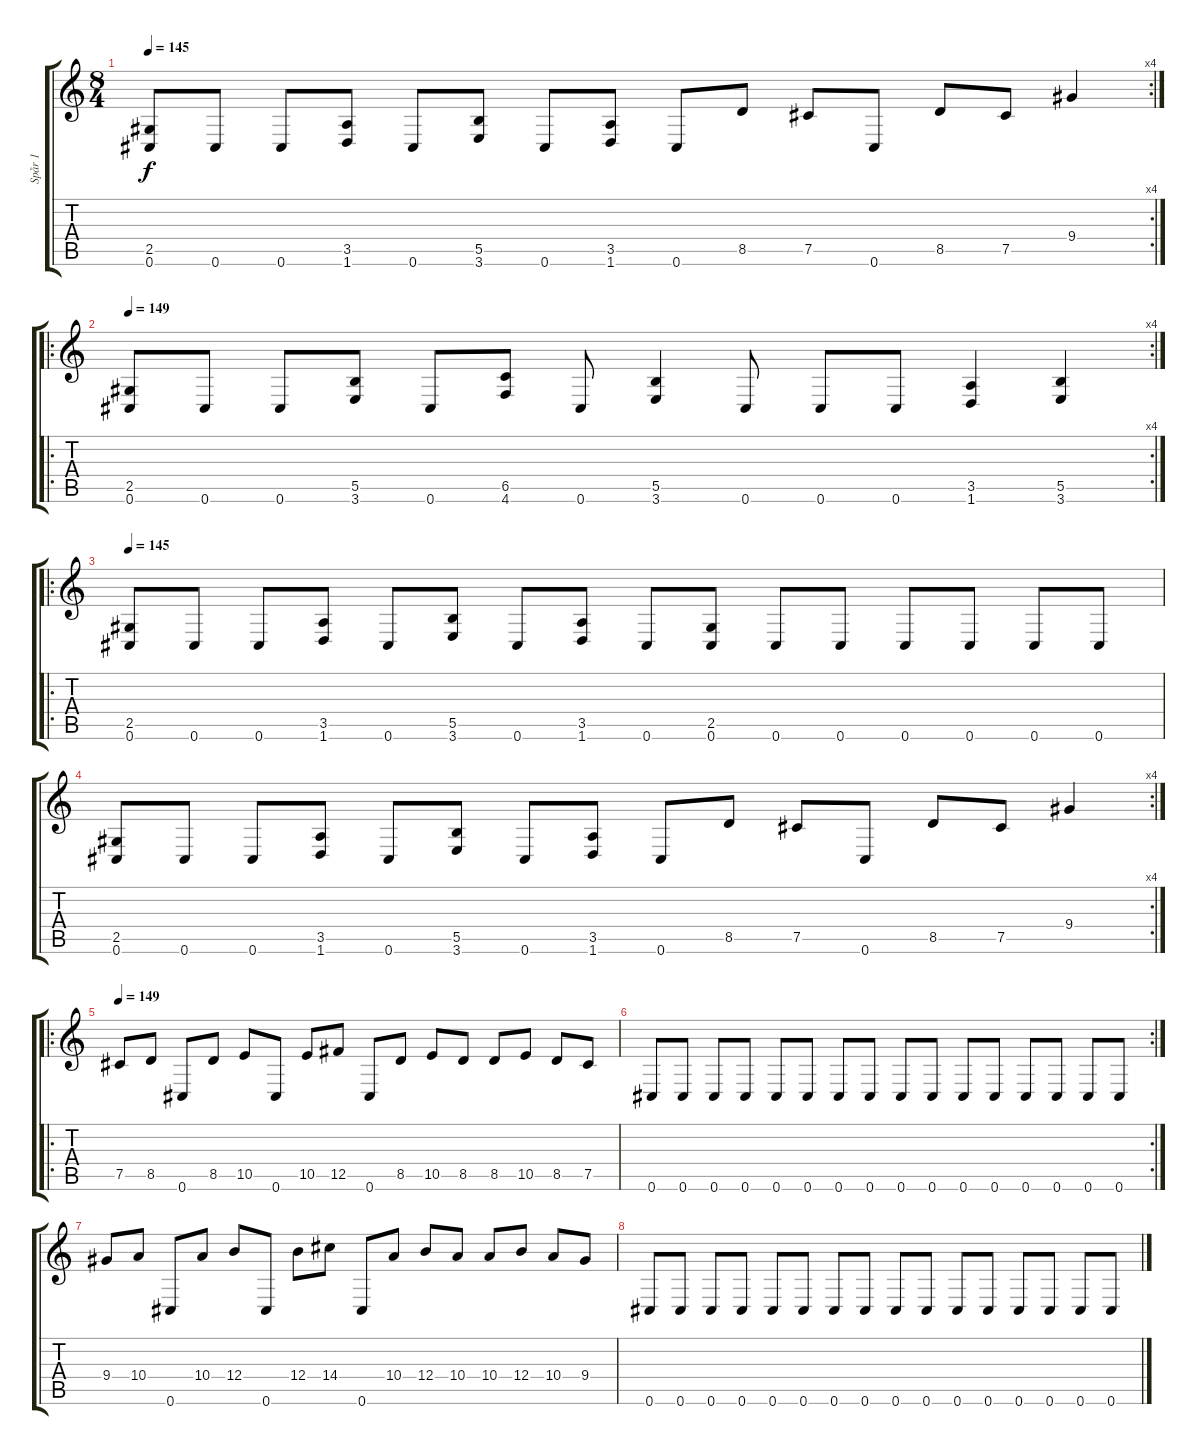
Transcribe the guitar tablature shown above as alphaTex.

\track ("Spår 1" "Spår 1") {instrument distortionguitar}
\staff {score tabs}
\tuning (Db4 Ab3 E3 B2 Gb2 Db2) {hide}
\rc 4
\ts (8 4)
\tempo 145
\clef g2
\ks c
(2.5 0.6).8{dy f} 0.6.8 0.6.8 (3.5 1.6).8 0.6.8 (5.5 3.6).8 0.6.8 (3.5 1.6).8 0.6.8 8.5.8 7.5.8 0.6.8 8.5.8 7.5.8 9.4.4 |
\ro
\rc 4
\tempo 149
(2.5 0.6).8 0.6.8 0.6.8 (5.5 3.6).8 0.6.8 (6.5 4.6).8 0.6.8 (5.5 3.6).4 0.6.8 0.6.8 0.6.8 (3.5 1.6).4 (5.5 3.6).4 |
\ro
\tempo 145
(2.5 0.6).8 0.6.8 0.6.8 (3.5 1.6).8 0.6.8 (5.5 3.6).8 0.6.8 (3.5 1.6).8 0.6.8 (2.5 0.6).8 0.6.8 0.6.8 0.6.8 0.6.8 0.6.8 0.6.8 |
\rc 4
(2.5 0.6).8 0.6.8 0.6.8 (3.5 1.6).8 0.6.8 (5.5 3.6).8 0.6.8 (3.5 1.6).8 0.6.8 8.5.8 7.5.8 0.6.8 8.5.8 7.5.8 9.4.4 |
\ro
\tempo 149
7.5.8 8.5.8 0.6.8 8.5.8 10.5.8 0.6.8 10.5.8 12.5.8 0.6.8 8.5.8 10.5.8 8.5.8 8.5.8 10.5.8 8.5.8 7.5.8 |
\rc 2
0.6.8 0.6.8 0.6.8 0.6.8 0.6.8 0.6.8 0.6.8 0.6.8 0.6.8 0.6.8 0.6.8 0.6.8 0.6.8 0.6.8 0.6.8 0.6.8 |
9.4.8 10.4.8 0.6.8 10.4.8 12.4.8 0.6.8 12.4.8 14.4.8 0.6.8 10.4.8 12.4.8 10.4.8 10.4.8 12.4.8 10.4.8 9.4.8 |
0.6.8 0.6.8 0.6.8 0.6.8 0.6.8 0.6.8 0.6.8 0.6.8 0.6.8 0.6.8 0.6.8 0.6.8 0.6.8 0.6.8 0.6.8 0.6.8
